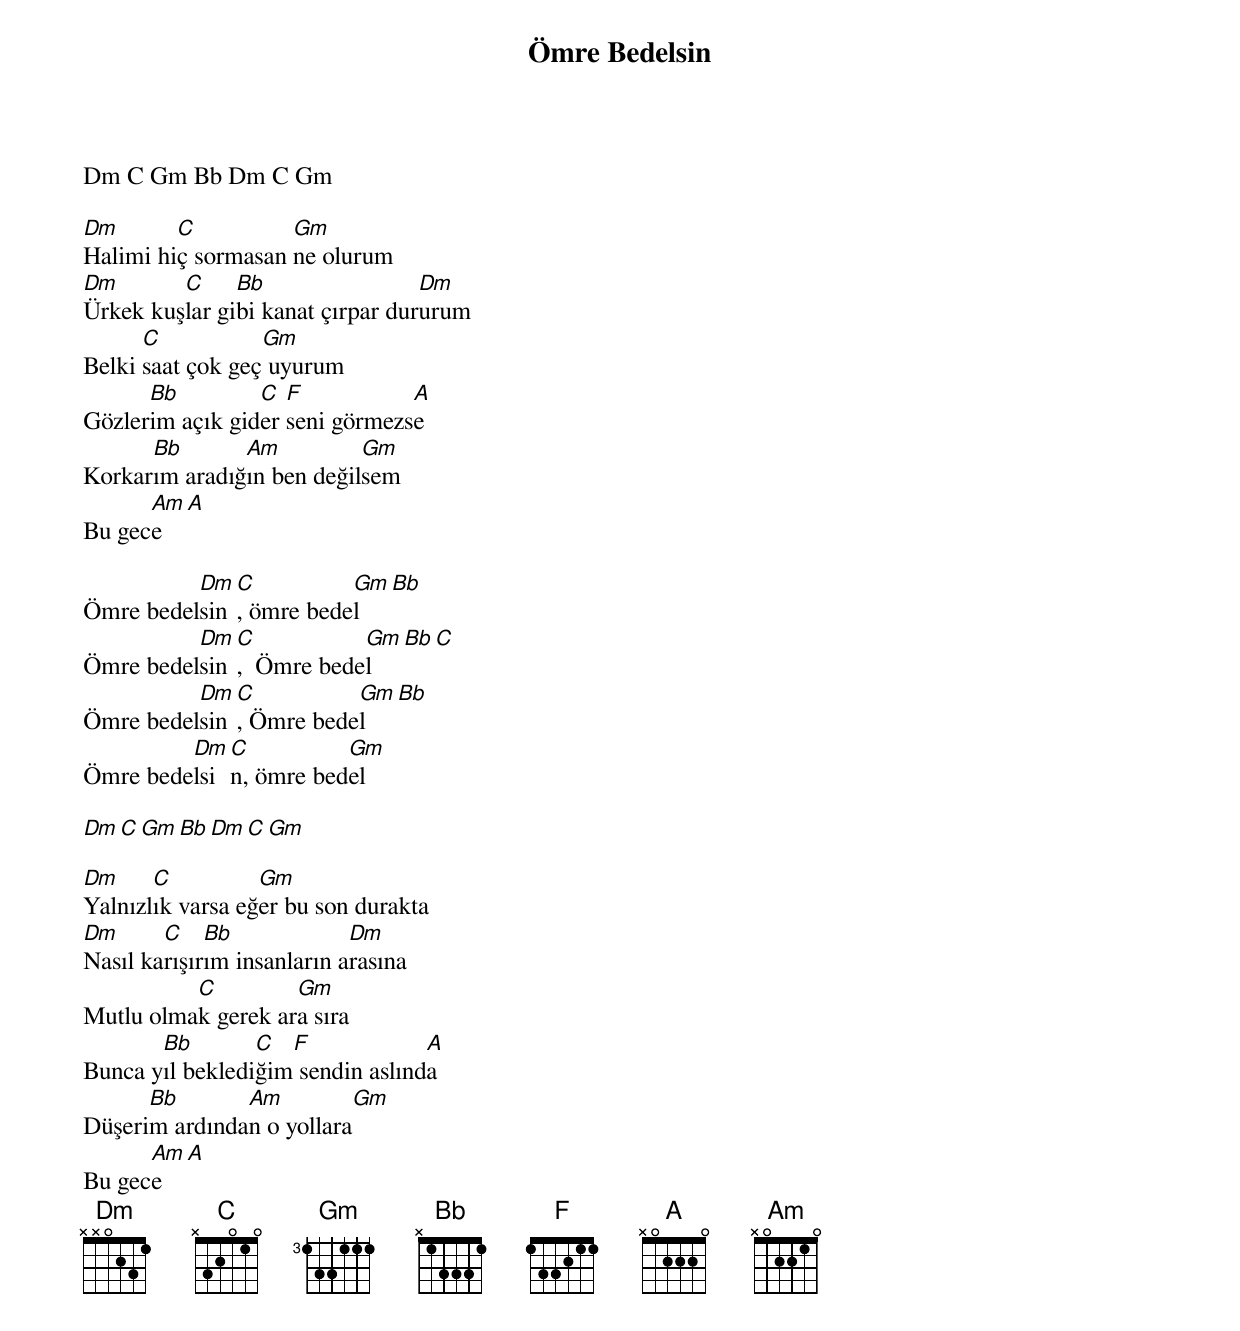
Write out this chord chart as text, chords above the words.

{title: Ömre Bedelsin}
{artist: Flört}

Dm C Gm Bb Dm C Gm

Dm       C          Gm
Halimi hiç sormasan ne olurum
Dm       C     Bb                 Dm
Ürkek kuşlar gibi kanat çırpar dururum
      C           Gm
Belki saat çok geç uyurum
      Bb         C  F           A
Gözlerim açık gider seni görmezse
      Bb       Am          Gm
Korkarım aradığın ben değilsem
      Am A
Bu gece

          Dm C          Gm Bb
Ömre bedelsin, ömre bedel
          Dm C           Gm Bb C
Ömre bedelsin,  Ömre bedel
          Dm C          Gm Bb
Ömre bedelsin, Ömre bedel
         Dm C          Gm
Ömre bedelsin, ömre bedel

Dm C Gm Bb Dm C Gm

Dm     C          Gm
Yalnızlık varsa eğer bu son durakta
Dm      C    Bb             Dm
Nasıl karışırım insanların arasına
          C         Gm
Mutlu olmak gerek ara sıra
       Bb        C  F             A
Bunca yıl beklediğim sendin aslında
      Bb       Am          Gm
Düşerim ardından o yollara
      Am A
Bu gece
